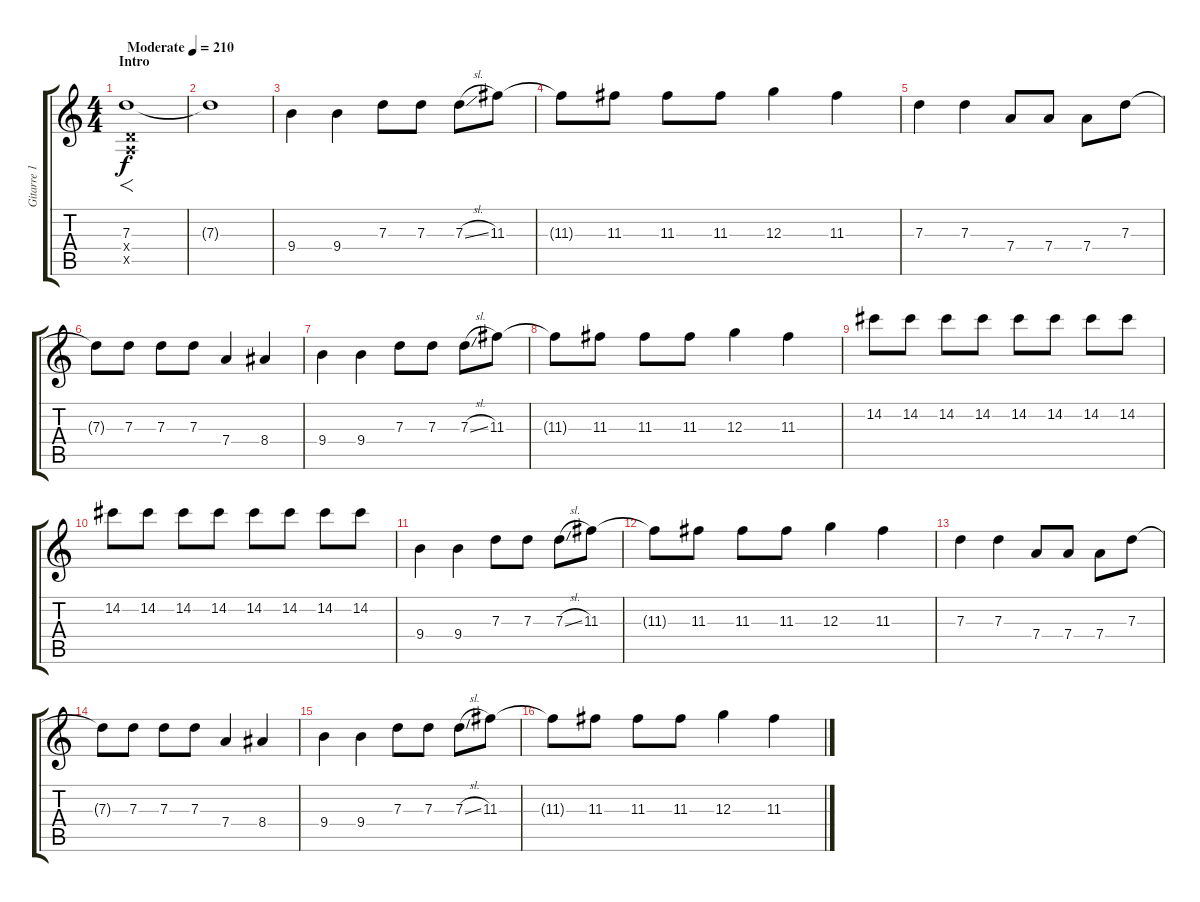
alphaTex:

\track ("Gitarre 1" "Gitarre 1") {instrument distortionguitar}
\staff {score tabs}
\tuning (E4 B3 G3 D3 A2 E2) {hide}
\ts (4 4)
\section ("" "Intro")
\tempo (210 "Moderate")
\clef g2
\ks c
(7.3 0.4{x} 0.5{x}).1{f dy f instrument distortionguitar} |
7.3{t}.1 |
9.4.4 9.4.4 7.3.8 7.3.8 7.3{sl}.8 11.3.8 |
11.3{t}.8 11.3.8 11.3.8 11.3.8 12.3.4 11.3.4 |
7.3.4 7.3.4 7.4.8 7.4.8 7.4.8 7.3.8 |
7.3{t}.8 7.3.8 7.3.8 7.3.8 7.4.4 8.4.4 |
9.4.4 9.4.4 7.3.8 7.3.8 7.3{sl}.8 11.3.8 |
11.3{t}.8 11.3.8 11.3.8 11.3.8 12.3.4 11.3.4 |
14.2.8 14.2.8 14.2.8 14.2.8 14.2.8 14.2.8 14.2.8 14.2.8 |
14.2.8 14.2.8 14.2.8 14.2.8 14.2.8 14.2.8 14.2.8 14.2.8 |
9.4.4 9.4.4 7.3.8 7.3.8 7.3{sl}.8 11.3.8 |
11.3{t}.8 11.3.8 11.3.8 11.3.8 12.3.4 11.3.4 |
7.3.4 7.3.4 7.4.8 7.4.8 7.4.8 7.3.8 |
7.3{t}.8 7.3.8 7.3.8 7.3.8 7.4.4 8.4.4 |
9.4.4 9.4.4 7.3.8 7.3.8 7.3{sl}.8 11.3.8 |
11.3{t}.8 11.3.8 11.3.8 11.3.8 12.3.4 11.3.4
